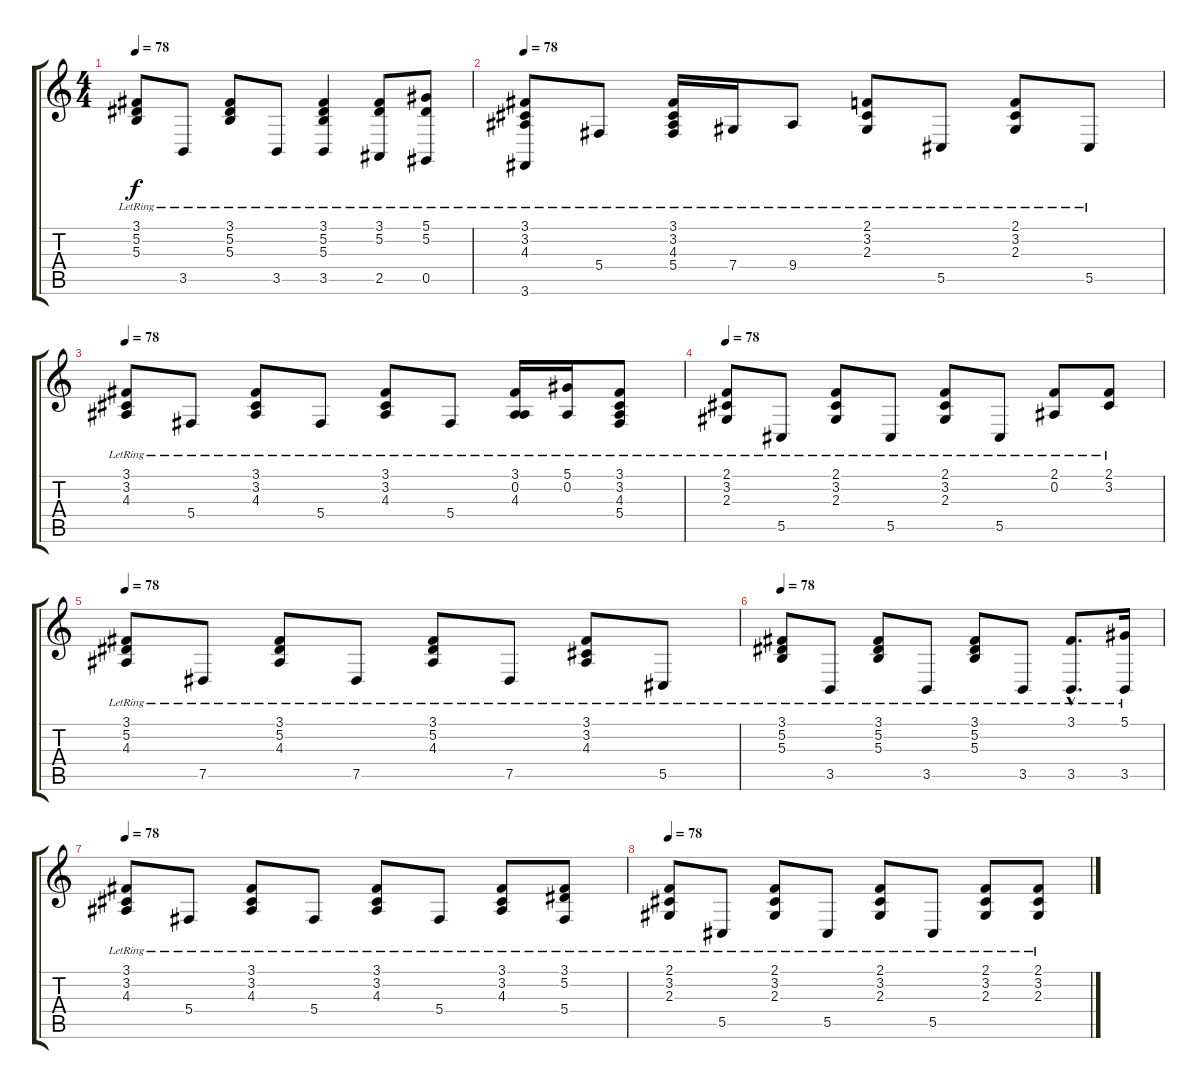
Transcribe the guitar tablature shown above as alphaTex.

\track "" {instrument stringensemble1}
\staff {score tabs}
\tuning (Eb4 Bb3 Gb3 Db3 Ab2 Eb2) {hide}
\ts (4 4)
\tempo 78
\clef g2
\ks c
(3.1{lr} 5.2{lr} 5.3{lr}).8{dy f instrument acousticgrandpiano} 3.5{lr}.8 (3.1{lr} 5.2{lr} 5.3{lr}).8 3.5{lr}.8 (3.1{lr} 5.2{lr} 5.3{lr} 3.5{lr}).4 (3.1{lr} 5.2{lr} 2.5{lr}).8 (5.1{lr} 5.2{lr} 0.5{lr}).8 |
\tempo 78
(3.1{lr} 3.2{lr} 4.3{lr} 3.6{lr}).8{instrument acousticgrandpiano} 5.4{lr}.8 (3.1{lr} 3.2{lr} 4.3{lr} 5.4{lr}).16 7.4{lr}.16 9.4{lr}.8 (2.1{lr} 3.2{lr} 2.3{lr}).8 5.5{lr}.8 (2.1{lr} 3.2{lr} 2.3{lr}).8 5.5{lr}.8 |
\tempo 78
(3.1{lr} 3.2{lr} 4.3{lr}).8{instrument acousticgrandpiano} 5.4{lr}.8 (3.1{lr} 3.2{lr} 4.3{lr}).8 5.4{lr}.8 (3.1{lr} 3.2{lr} 4.3{lr}).8 5.4{lr}.8 (3.1{lr} 0.2{lr} 4.3{lr}).16 (5.1{lr} 0.2{lr}).16 (3.1{lr} 3.2{lr} 4.3{lr} 5.4{lr}).8 |
\tempo 78
(2.1{lr} 3.2{lr} 2.3{lr}).8{instrument acousticgrandpiano} 5.5{lr}.8 (2.1{lr} 3.2{lr} 2.3{lr}).8 5.5{lr}.8 (2.1{lr} 3.2{lr} 2.3{lr}).8 5.5{lr}.8 (2.1{lr} 0.2{lr}).8 (2.1{lr} 3.2{lr}).8 |
\tempo 78
(3.1{lr} 5.2{lr} 4.3{lr}).8{instrument acousticgrandpiano} 7.5{lr}.8 (3.1{lr} 5.2{lr} 4.3{lr}).8 7.5{lr}.8 (3.1{lr} 5.2{lr} 4.3{lr}).8 7.5{lr}.8 (3.1{lr} 3.2{lr} 4.3{lr}).8 5.5{lr}.8 |
\tempo 78
(3.1{lr} 5.2{lr} 5.3{lr}).8{instrument acousticgrandpiano} 3.5{lr}.8 (3.1{lr} 5.2{lr} 5.3{lr}).8 3.5{lr}.8 (3.1{lr} 5.2{lr} 5.3{lr}).8 3.5{lr}.8 (3.1{hac lr} 3.5{hac lr}).8{d} (5.1{lr} 3.5{lr}).16 |
\tempo 78
(3.1{lr} 3.2{lr} 4.3{lr}).8{instrument acousticgrandpiano} 5.4{lr}.8 (3.1{lr} 3.2{lr} 4.3{lr}).8 5.4{lr}.8 (3.1{lr} 3.2{lr} 4.3{lr}).8 5.4{lr}.8 (3.1{lr} 3.2{lr} 4.3{lr}).8 (3.1{lr} 5.2{lr} 5.4{lr}).8 |
\tempo 78
(2.1{lr} 3.2{lr} 2.3{lr}).8{instrument acousticgrandpiano} 5.5{lr}.8 (2.1{lr} 3.2{lr} 2.3{lr}).8 5.5{lr}.8 (2.1{lr} 3.2{lr} 2.3{lr}).8 5.5{lr}.8 (2.1{lr} 3.2{lr} 2.3{lr}).8 (2.1{lr} 3.2{lr} 2.3{lr}).8
